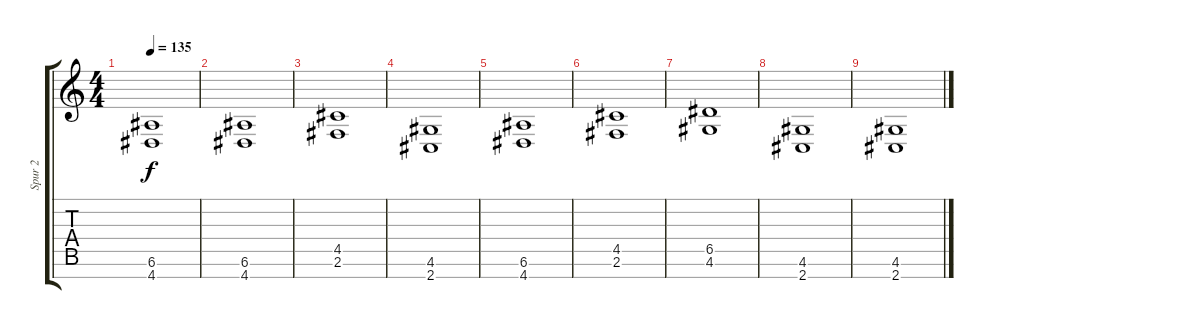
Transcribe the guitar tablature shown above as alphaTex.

\track ("Spur 2" "Spur 2") {instrument distortionguitar}
\staff {score tabs}
\tuning (E4 B3 G3 D3 A2 E2 B1) {hide}
\ts (4 4)
\tempo 135
\clef g2
\ks c
(6.6 4.7).1{dy f} |
(6.6 4.7).1 |
(4.5 2.6).1 |
(4.6 2.7).1 |
(6.6 4.7).1 |
(4.5 2.6).1 |
(6.5 4.6).1 |
(4.6 2.7).1 |
(4.6 2.7).1
